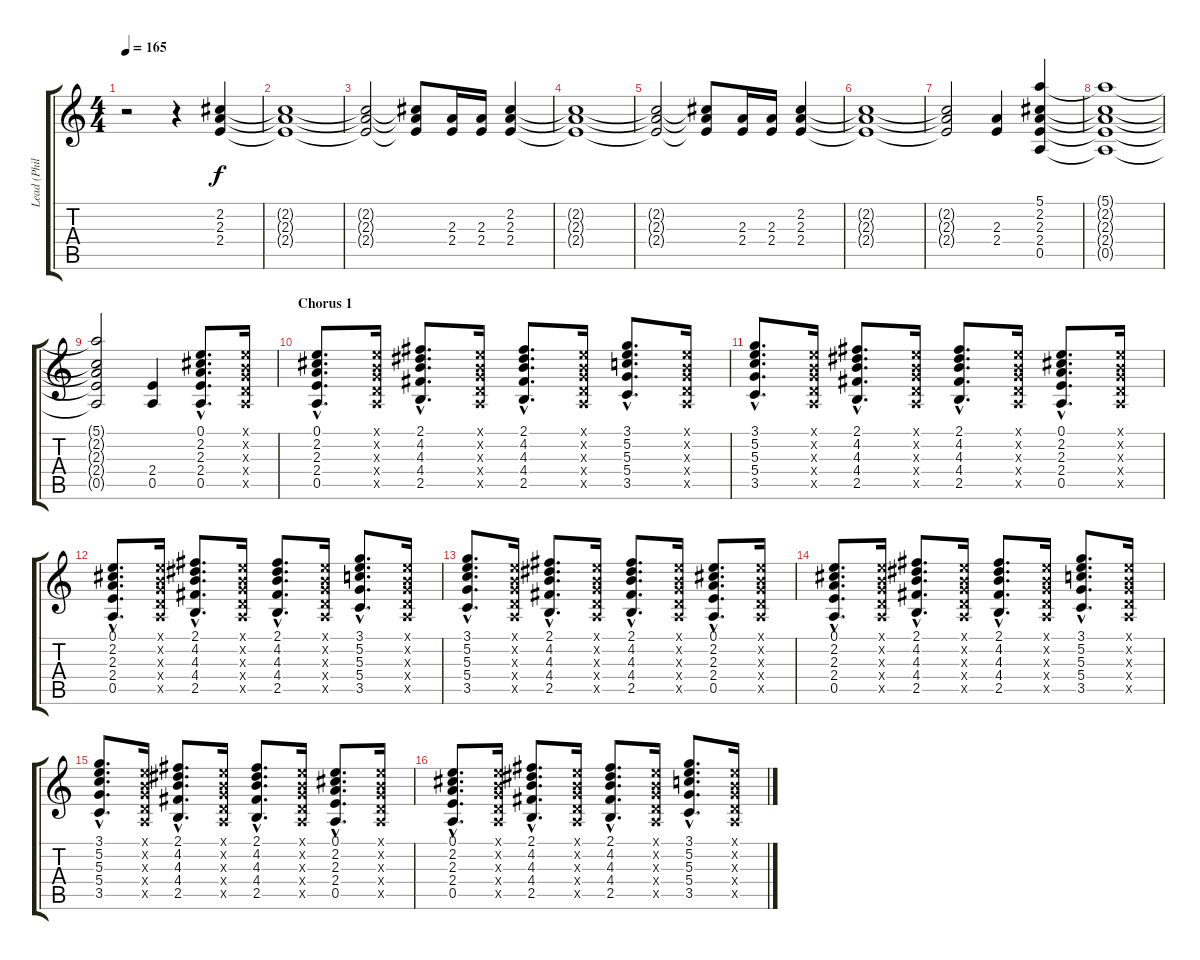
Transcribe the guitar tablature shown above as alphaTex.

\track ("Lead (Phil Free)" "Lead (Phil") {instrument distortionguitar}
\staff {score tabs}
\tuning (E4 B3 G3 D3 A2 E2) {hide}
\ts (4 4)
\tempo 165
\clef g2
\ks c
r.2{dy f} r.4 (2.2 2.3 2.4).4 |
(2.2{t} 2.3{t} 2.4{t}).1 |
(2.2{t} 2.3{t} 2.4{t}).2 (2.2{t} 2.3{t} 2.4{t}).8 (2.3 2.4).16 (2.3 2.4).16 (2.2 2.3 2.4).4 |
(2.2{t} 2.3{t} 2.4{t}).1 |
(2.2{t} 2.3{t} 2.4{t}).2 (2.2{t} 2.3{t} 2.4{t}).8 (2.3 2.4).16 (2.3 2.4).16 (2.2 2.3 2.4).4 |
(2.2{t} 2.3{t} 2.4{t}).1 |
(2.2{t} 2.3{t} 2.4{t}).2 (2.3 2.4).4 (5.1 2.2 2.3 2.4 0.5).4 |
(5.1{t} 2.2{t} 2.3{t} 2.4{t} 0.5{t}).1 |
(5.1{t} 2.2{t} 2.3{t} 2.4{t} 0.5{t}).2 (2.4 0.5).4 (0.1{hac} 2.2{hac} 2.3{hac} 2.4{hac} 0.5{hac}).8{d} (0.1{x} 0.2{x} 0.3{x} 0.4{x} 0.5{x}).16 |
\section ("" "Chorus 1")
(0.1{hac} 2.2{hac} 2.3{hac} 2.4{hac} 0.5{hac}).8{d} (0.1{x} 0.2{x} 0.3{x} 0.4{x} 0.5{x}).16 (2.1{hac} 4.2{hac} 4.3{hac} 4.4{hac} 2.5{hac}).8{d} (0.1{x} 0.2{x} 0.3{x} 0.4{x} 0.5{x}).16 (2.1{hac} 4.2{hac} 4.3{hac} 4.4{hac} 2.5{hac}).8{d} (0.1{x} 0.2{x} 0.3{x} 0.4{x} 0.5{x}).16 (3.1{hac} 5.2{hac} 5.3{hac} 5.4{hac} 3.5{hac}).8{d} (0.1{x} 0.2{x} 0.3{x} 0.4{x} 0.5{x}).16 |
(3.1{hac} 5.2{hac} 5.3{hac} 5.4{hac} 3.5{hac}).8{d} (0.1{x} 0.2{x} 0.3{x} 0.4{x} 0.5{x}).16 (2.1{hac} 4.2{hac} 4.3{hac} 4.4{hac} 2.5{hac}).8{d} (0.1{x} 0.2{x} 0.3{x} 0.4{x} 0.5{x}).16 (2.1{hac} 4.2{hac} 4.3{hac} 4.4{hac} 2.5{hac}).8{d} (0.1{x} 0.2{x} 0.3{x} 0.4{x} 0.5{x}).16 (0.1{hac} 2.2{hac} 2.3{hac} 2.4{hac} 0.5{hac}).8{d} (0.1{x} 0.2{x} 0.3{x} 0.4{x} 0.5{x}).16 |
(0.1{hac} 2.2{hac} 2.3{hac} 2.4{hac} 0.5{hac}).8{d} (0.1{x} 0.2{x} 0.3{x} 0.4{x} 0.5{x}).16 (2.1{hac} 4.2{hac} 4.3{hac} 4.4{hac} 2.5{hac}).8{d} (0.1{x} 0.2{x} 0.3{x} 0.4{x} 0.5{x}).16 (2.1{hac} 4.2{hac} 4.3{hac} 4.4{hac} 2.5{hac}).8{d} (0.1{x} 0.2{x} 0.3{x} 0.4{x} 0.5{x}).16 (3.1{hac} 5.2{hac} 5.3{hac} 5.4{hac} 3.5{hac}).8{d} (0.1{x} 0.2{x} 0.3{x} 0.4{x} 0.5{x}).16 |
(3.1{hac} 5.2{hac} 5.3{hac} 5.4{hac} 3.5{hac}).8{d} (0.1{x} 0.2{x} 0.3{x} 0.4{x} 0.5{x}).16 (2.1{hac} 4.2{hac} 4.3{hac} 4.4{hac} 2.5{hac}).8{d} (0.1{x} 0.2{x} 0.3{x} 0.4{x} 0.5{x}).16 (2.1{hac} 4.2{hac} 4.3{hac} 4.4{hac} 2.5{hac}).8{d} (0.1{x} 0.2{x} 0.3{x} 0.4{x} 0.5{x}).16 (0.1{hac} 2.2{hac} 2.3{hac} 2.4{hac} 0.5{hac}).8{d} (0.1{x} 0.2{x} 0.3{x} 0.4{x} 0.5{x}).16 |
(0.1{hac} 2.2{hac} 2.3{hac} 2.4{hac} 0.5{hac}).8{d} (0.1{x} 0.2{x} 0.3{x} 0.4{x} 0.5{x}).16 (2.1{hac} 4.2{hac} 4.3{hac} 4.4{hac} 2.5{hac}).8{d} (0.1{x} 0.2{x} 0.3{x} 0.4{x} 0.5{x}).16 (2.1{hac} 4.2{hac} 4.3{hac} 4.4{hac} 2.5{hac}).8{d} (0.1{x} 0.2{x} 0.3{x} 0.4{x} 0.5{x}).16 (3.1{hac} 5.2{hac} 5.3{hac} 5.4{hac} 3.5{hac}).8{d} (0.1{x} 0.2{x} 0.3{x} 0.4{x} 0.5{x}).16 |
(3.1{hac} 5.2{hac} 5.3{hac} 5.4{hac} 3.5{hac}).8{d} (0.1{x} 0.2{x} 0.3{x} 0.4{x} 0.5{x}).16 (2.1{hac} 4.2{hac} 4.3{hac} 4.4{hac} 2.5{hac}).8{d} (0.1{x} 0.2{x} 0.3{x} 0.4{x} 0.5{x}).16 (2.1{hac} 4.2{hac} 4.3{hac} 4.4{hac} 2.5{hac}).8{d} (0.1{x} 0.2{x} 0.3{x} 0.4{x} 0.5{x}).16 (0.1{hac} 2.2{hac} 2.3{hac} 2.4{hac} 0.5{hac}).8{d} (0.1{x} 0.2{x} 0.3{x} 0.4{x} 0.5{x}).16 |
(0.1{hac} 2.2{hac} 2.3{hac} 2.4{hac} 0.5{hac}).8{d} (0.1{x} 0.2{x} 0.3{x} 0.4{x} 0.5{x}).16 (2.1{hac} 4.2{hac} 4.3{hac} 4.4{hac} 2.5{hac}).8{d} (0.1{x} 0.2{x} 0.3{x} 0.4{x} 0.5{x}).16 (2.1{hac} 4.2{hac} 4.3{hac} 4.4{hac} 2.5{hac}).8{d} (0.1{x} 0.2{x} 0.3{x} 0.4{x} 0.5{x}).16 (3.1{hac} 5.2{hac} 5.3{hac} 5.4{hac} 3.5{hac}).8{d} (0.1{x} 0.2{x} 0.3{x} 0.4{x} 0.5{x}).16
